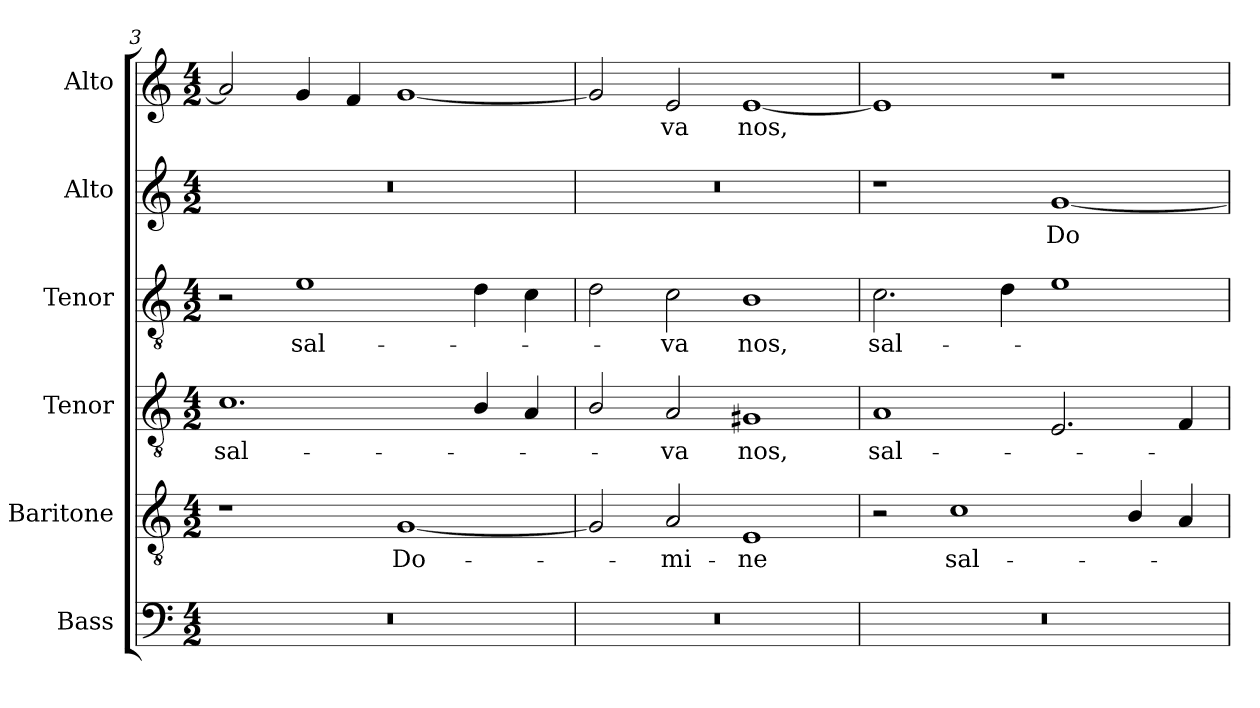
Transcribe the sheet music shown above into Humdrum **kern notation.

**kern	**kern	**text	**kern	**text	**kern	**text	**kern	**text	**kern	**text
*part6	*part5	*part5	*part4	*part4	*part3	*part3	*part2	*part2	*part1	*part1
*staff6	*staff5	*staff5	*staff4	*staff4	*staff3	*staff3	*staff2	*staff2	*staff1	*staff1
*I"Bass	*I"Baritone	*	*I"Tenor	*	*I"Tenor	*	*I"Alto	*	*I"Alto	*
*I'B.	*I'Bar.	*	*I'T.	*	*I'T.	*	*I'A.	*	*I'A.	*
*clefF4	*clefGv2	*	*clefGv2	*	*clefGv2	*	*clefG2	*	*clefG2	*
*	*ITrd7c12	*	*ITrd7c12	*	*ITrd7c12	*	*	*	*	*
*k[]	*k[]	*	*k[]	*	*k[]	*	*k[]	*	*k[]	*
*C:	*C:	*	*C:	*	*C:	*	*C:	*	*C:	*
*M4/2	*M4/2	*	*M4/2	*	*M4/2	*	*M4/2	*	*M4/2	*
=3	=3	=3	=3	=3	=3	=3	=3	=3	=3	=3
!LO:N:vis=1	!	!	!	!	!	!	!	!	!	!
!	!	!	!	!LO:LY:b:color=#000000	!	!	!LO:N:vis=1	!	!	!
0r	1r	.	1.Ci	sal-	2r	.	0r	.	2ai/]	.
!	!	!	!	!	!	!LO:LY:b:color=#000000	!	!	!	!
.	.	.	.	.	1Ei	sal-	.	.	4gi/	.
.	.	.	.	.	.	.	.	.	4fi/	.
!	!	!LO:LY:b:color=#000000	!	!	!	!	!	!	!	!
.	[1GGi	Do-	.	.	.	.	.	.	[1gi	.
.	.	.	4BBi/	.	4Di\	.	.	.	.	.
.	.	.	4AAi/	.	4Ci\	.	.	.	.	.
=4	=4	=4	=4	=4	=4	=4	=4	=4	=4	=4
!LO:N:vis=1	!	!	!	!	!	!	!LO:N:vis=1	!	!	!
0r	2GGi/]	.	2BBi/	.	2Di\	.	0r	.	2gi/]	.
!	!	!LO:LY:b:color=#000000	!	!	!	!	!	!	!	!
!	!	!	!	!LO:LY:b:color=#000000	!	!	!	!	!	!
!	!	!	!	!	!	!LO:LY:b:color=#000000	!	!	!	!
!	!	!	!	!	!	!	!	!	!	!LO:LY:b:color=#000000
.	2AAi/	-mi-	2AAi/	-va	2Ci\	-va	.	.	2ei/	-va
!	!	!LO:LY:b:color=#000000	!	!	!	!	!	!	!	!
!	!	!	!	!LO:LY:b:color=#000000	!	!	!	!	!	!
!	!	!	!	!	!	!LO:LY:b:color=#000000	!	!	!	!
!	!	!	!	!	!	!	!	!	!	!LO:LY:b:color=#000000
.	1EEi	-ne	1GG#Xi	nos,	1BBi	nos,	.	.	[1ei	nos,
=5	=5	=5	=5	=5	=5	=5	=5	=5	=5	=5
!LO:N:vis=1	!	!	!	!	!	!	!	!	!	!
!	!	!	!	!LO:LY:b:color=#000000	!	!	!	!	!	!
!	!	!	!	!	!	!LO:LY:b:color=#000000	!	!	!	!
0r	2r	.	1AAi	sal-	2.Ci\	sal-	1r	.	1ei]	.
!	!	!LO:LY:b:color=#000000	!	!	!	!	!	!	!	!
.	1Ci	sal-	.	.	.	.	.	.	.	.
.	.	.	.	.	4Di\	.	.	.	.	.
!	!	!	!	!	!	!	!	!LO:LY:b:color=#000000	!	!
.	.	.	2.EEi/	.	1Ei	.	[1gi	Do-	1r	.
.	4BBi/	.	.	.	.	.	.	.	.	.
.	4AAi/	.	4FFi/	.	.	.	.	.	.	.
=	=	=	=	=	=	=	=	=	=	=
*-	*-	*-	*-	*-	*-	*-	*-	*-	*-	*-
